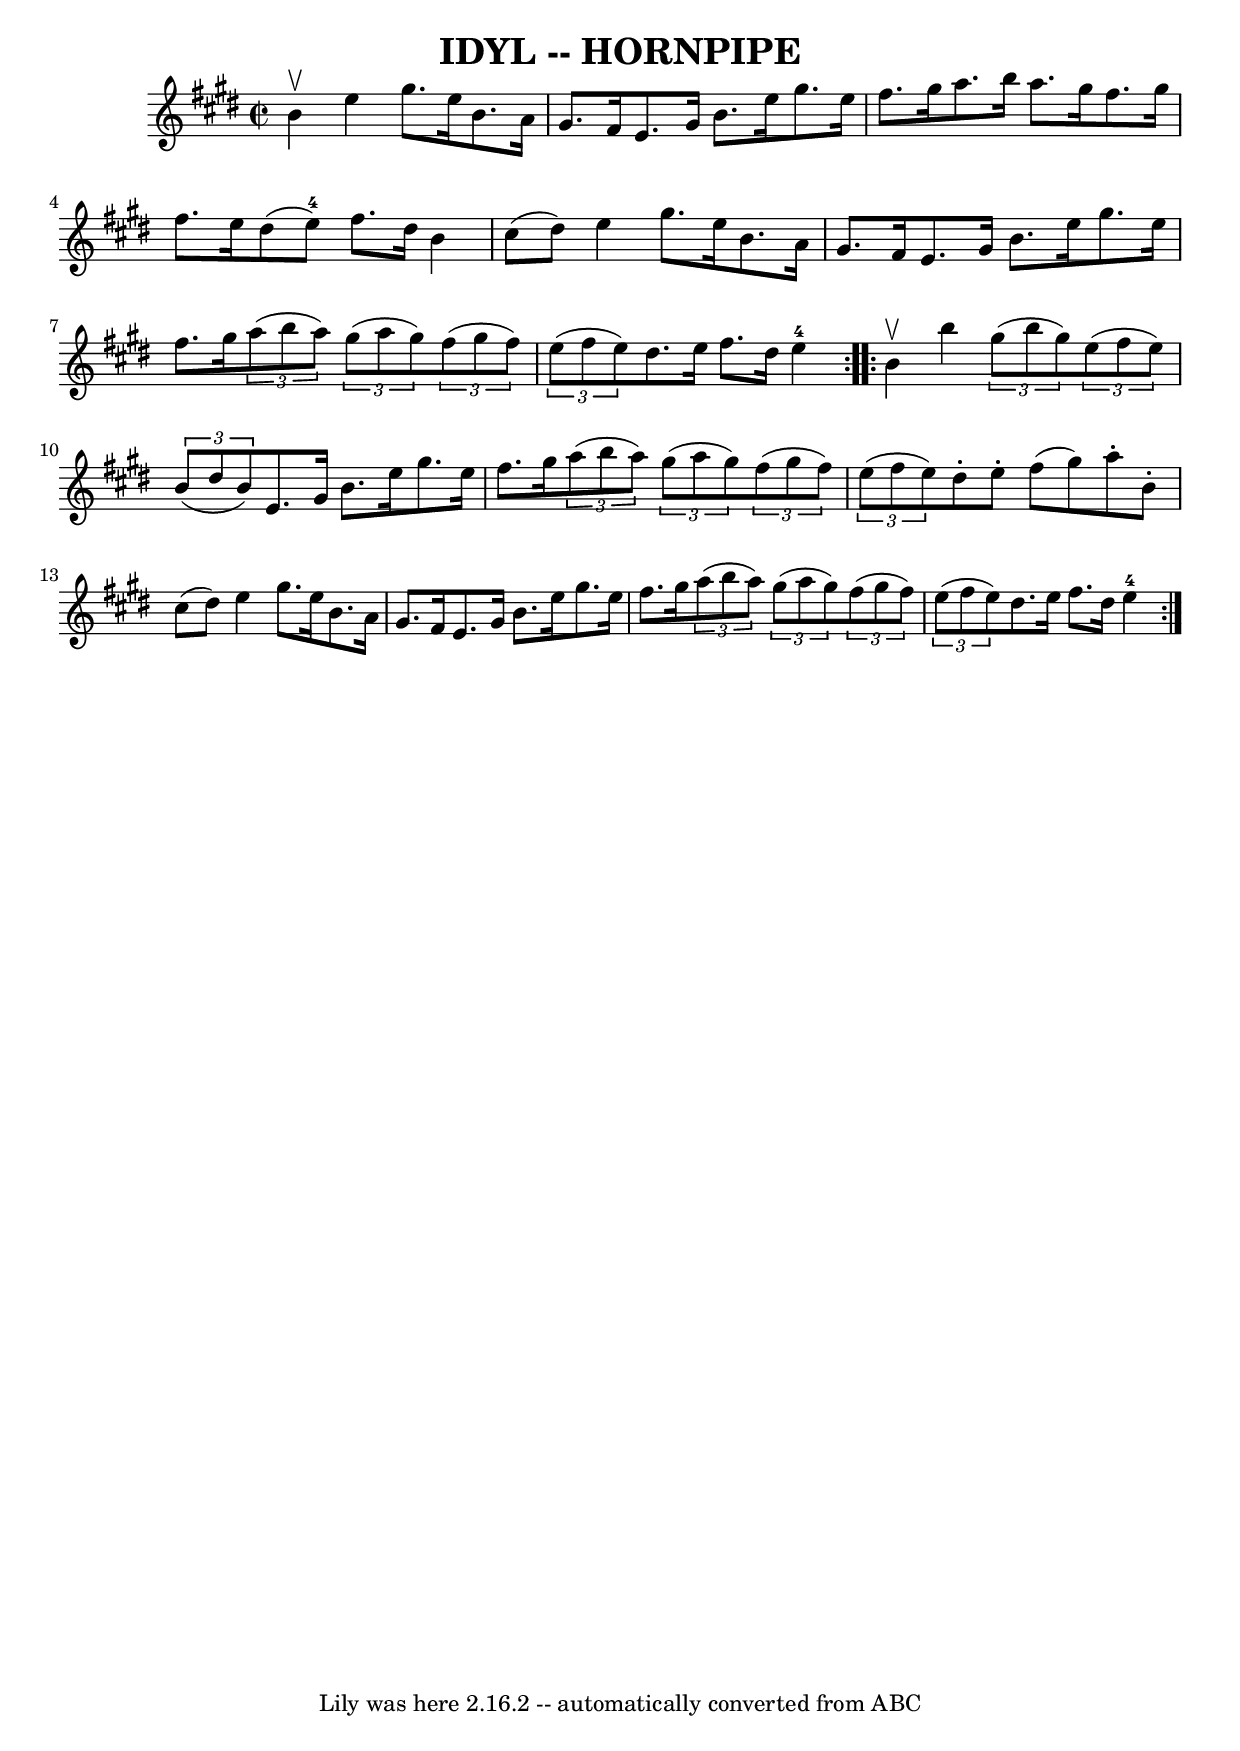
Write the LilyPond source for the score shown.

\version "2.16.2"
\include "Mammoth.ily"
\header {
	%% book = "Ryan's Mammoth Collection of Fiddle Tunes"
	crossRefNumber = "1"
	footnotes = "\\\\\\\\(Can be used as a Clog.)"
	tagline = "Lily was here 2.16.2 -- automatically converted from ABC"
	title = "IDYL -- HORNPIPE"
}
voicedefault =  {


\repeat volta 2 {
\override Staff.TimeSignature #'style = #'C
 \time 2/2 
\key e \major b'4^\upbow       |
 e''4 gis''8.    
e''16 b'8. a'16 gis'8. fis'16    |
 e'8. gis'16 b'8.  
 e''16 gis''8. e''16 fis''8. gis''16        |
 a''8.    
b''16 a''8. gis''16 fis''8. gis''16 fis''8. e''16    |
 
 dis''8 (e''8-4) fis''8. dis''16 b'4 cis''8 (dis''8)  
 |
     |
 e''4 gis''8. e''16 b'8. a'16 gis'8.    
fis'16    |
 e'8. gis'16 b'8. e''16 gis''8. e''16    
fis''8. gis''16        |
   \times 2/3 { a''8 (b''8 a''8) } 
  \times 2/3 { gis''8 (a''8 gis''8) }   \times 2/3 { fis''8 (
gis''8 fis''8) }   \times 2/3 { e''8 (fis''8 e''8) }   
|
 dis''8. e''16 fis''8. dis''16 e''4-4   }     
\repeat volta 2 { b'4^\upbow       |
 b''4    \times 2/3 { gis''8 
(b''8 gis''8) }   \times 2/3 { e''8 (fis''8 e''8) }   
\times 2/3 { b'8 (dis''8 b'8) }   |
 e'8. gis'16 b'8.  
 e''16 gis''8. e''16 fis''8. gis''16        |
   
\times 2/3 { a''8 (b''8 a''8) }   \times 2/3 { gis''8 (a''8    
gis''8) }   \times 2/3 { fis''8 (gis''8 fis''8) }   \times 2/3 {  
 e''8 (fis''8 e''8) }   |
 dis''8 -. e''8 -. fis''8 (
gis''8) a''8 -. b'8 -. cis''8 (dis''8)   |
     |
   
e''4 gis''8. e''16 b'8. a'16 gis'8. fis'16    |
 e'8. 
 gis'16 b'8. e''16 gis''8. e''16 fis''8. gis''16        
|
   \times 2/3 { a''8 (b''8 a''8) }   \times 2/3 { gis''8 (
 a''8 gis''8) }   \times 2/3 { fis''8 (gis''8 fis''8) }   
\times 2/3 { e''8 (fis''8 e''8) }   |
 dis''8. e''16    
fis''8. dis''16 e''4-4   }   
}

\score{
    <<

	\context Staff="default"
	{
	    \voicedefault 
	}

    >>
	\layout {
	}
	\midi {}
}
